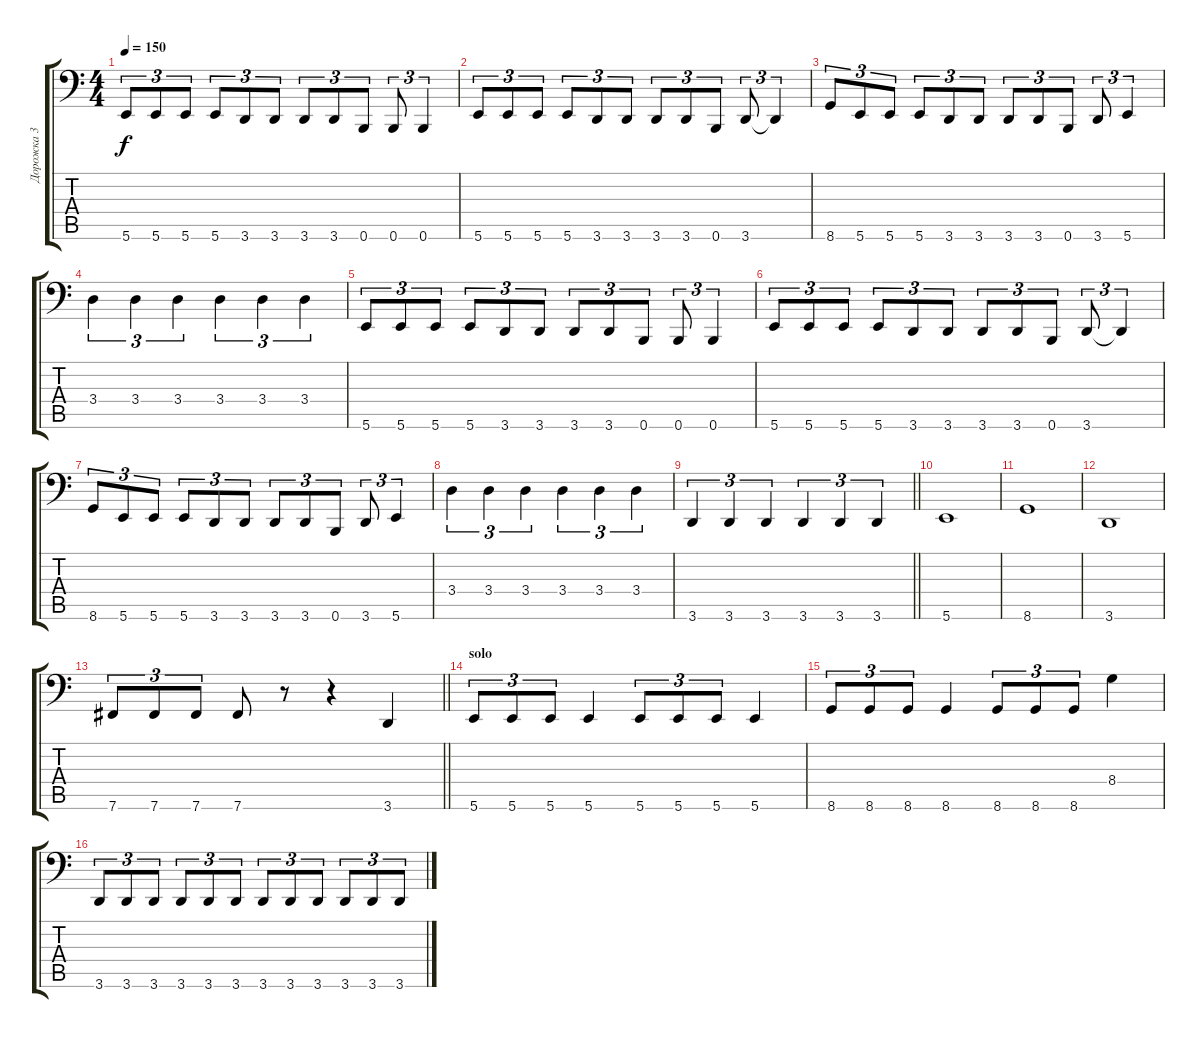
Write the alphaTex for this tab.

\track ("Дорожка 3" "Дорожка 3") {instrument electricbassfinger}
\staff {score tabs}
\tuning (Db3 Ab2 E2 B1 Gb1 B0) {hide}
\ts (4 4)
\tempo 150
\clef f4
\ks c
5.6.8{tu (3 2) dy f} 5.6.8{tu (3 2)} 5.6.8{tu (3 2)} 5.6.8{tu (3 2)} 3.6.8{tu (3 2)} 3.6.8{tu (3 2)} 3.6.8{tu (3 2)} 3.6.8{tu (3 2)} 0.6.8{tu (3 2)} 0.6.8{tu (3 2)} 0.6.4{tu (3 2)} |
5.6.8{tu (3 2)} 5.6.8{tu (3 2)} 5.6.8{tu (3 2)} 5.6.8{tu (3 2)} 3.6.8{tu (3 2)} 3.6.8{tu (3 2)} 3.6.8{tu (3 2)} 3.6.8{tu (3 2)} 0.6.8{tu (3 2)} 3.6.8{tu (3 2)} 3.6{t}.4{tu (3 2)} |
8.6.8{tu (3 2)} 5.6.8{tu (3 2)} 5.6.8{tu (3 2)} 5.6.8{tu (3 2)} 3.6.8{tu (3 2)} 3.6.8{tu (3 2)} 3.6.8{tu (3 2)} 3.6.8{tu (3 2)} 0.6.8{tu (3 2)} 3.6.8{tu (3 2)} 5.6.4{tu (3 2)} |
3.4.4{tu (3 2)} 3.4.4{tu (3 2)} 3.4.4{tu (3 2)} 3.4.4{tu (3 2)} 3.4.4{tu (3 2)} 3.4.4{tu (3 2)} |
5.6.8{tu (3 2)} 5.6.8{tu (3 2)} 5.6.8{tu (3 2)} 5.6.8{tu (3 2)} 3.6.8{tu (3 2)} 3.6.8{tu (3 2)} 3.6.8{tu (3 2)} 3.6.8{tu (3 2)} 0.6.8{tu (3 2)} 0.6.8{tu (3 2)} 0.6.4{tu (3 2)} |
5.6.8{tu (3 2)} 5.6.8{tu (3 2)} 5.6.8{tu (3 2)} 5.6.8{tu (3 2)} 3.6.8{tu (3 2)} 3.6.8{tu (3 2)} 3.6.8{tu (3 2)} 3.6.8{tu (3 2)} 0.6.8{tu (3 2)} 3.6.8{tu (3 2)} 3.6{t}.4{tu (3 2)} |
8.6.8{tu (3 2)} 5.6.8{tu (3 2)} 5.6.8{tu (3 2)} 5.6.8{tu (3 2)} 3.6.8{tu (3 2)} 3.6.8{tu (3 2)} 3.6.8{tu (3 2)} 3.6.8{tu (3 2)} 0.6.8{tu (3 2)} 3.6.8{tu (3 2)} 5.6.4{tu (3 2)} |
3.4.4{tu (3 2)} 3.4.4{tu (3 2)} 3.4.4{tu (3 2)} 3.4.4{tu (3 2)} 3.4.4{tu (3 2)} 3.4.4{tu (3 2)} |
\barLineRight lightlight
3.6.4{tu (3 2)} 3.6.4{tu (3 2)} 3.6.4{tu (3 2)} 3.6.4{tu (3 2)} 3.6.4{tu (3 2)} 3.6.4{tu (3 2)} |
\section ("" " ")
5.6.1 |
8.6.1 |
3.6.1 |
\barLineRight lightlight
7.6.8{tu (3 2)} 7.6.8{tu (3 2)} 7.6.8{tu (3 2)} 7.6.8 r.8 r.4 3.6.4 |
\section ("" "solo")
5.6.8{tu (3 2)} 5.6.8{tu (3 2)} 5.6.8{tu (3 2)} 5.6.4 5.6.8{tu (3 2)} 5.6.8{tu (3 2)} 5.6.8{tu (3 2)} 5.6.4 |
8.6.8{tu (3 2)} 8.6.8{tu (3 2)} 8.6.8{tu (3 2)} 8.6.4 8.6.8{tu (3 2)} 8.6.8{tu (3 2)} 8.6.8{tu (3 2)} 8.4.4 |
3.6.8{tu (3 2)} 3.6.8{tu (3 2)} 3.6.8{tu (3 2)} 3.6.8{tu (3 2)} 3.6.8{tu (3 2)} 3.6.8{tu (3 2)} 3.6.8{tu (3 2)} 3.6.8{tu (3 2)} 3.6.8{tu (3 2)} 3.6.8{tu (3 2)} 3.6.8{tu (3 2)} 3.6.8{tu (3 2)}
